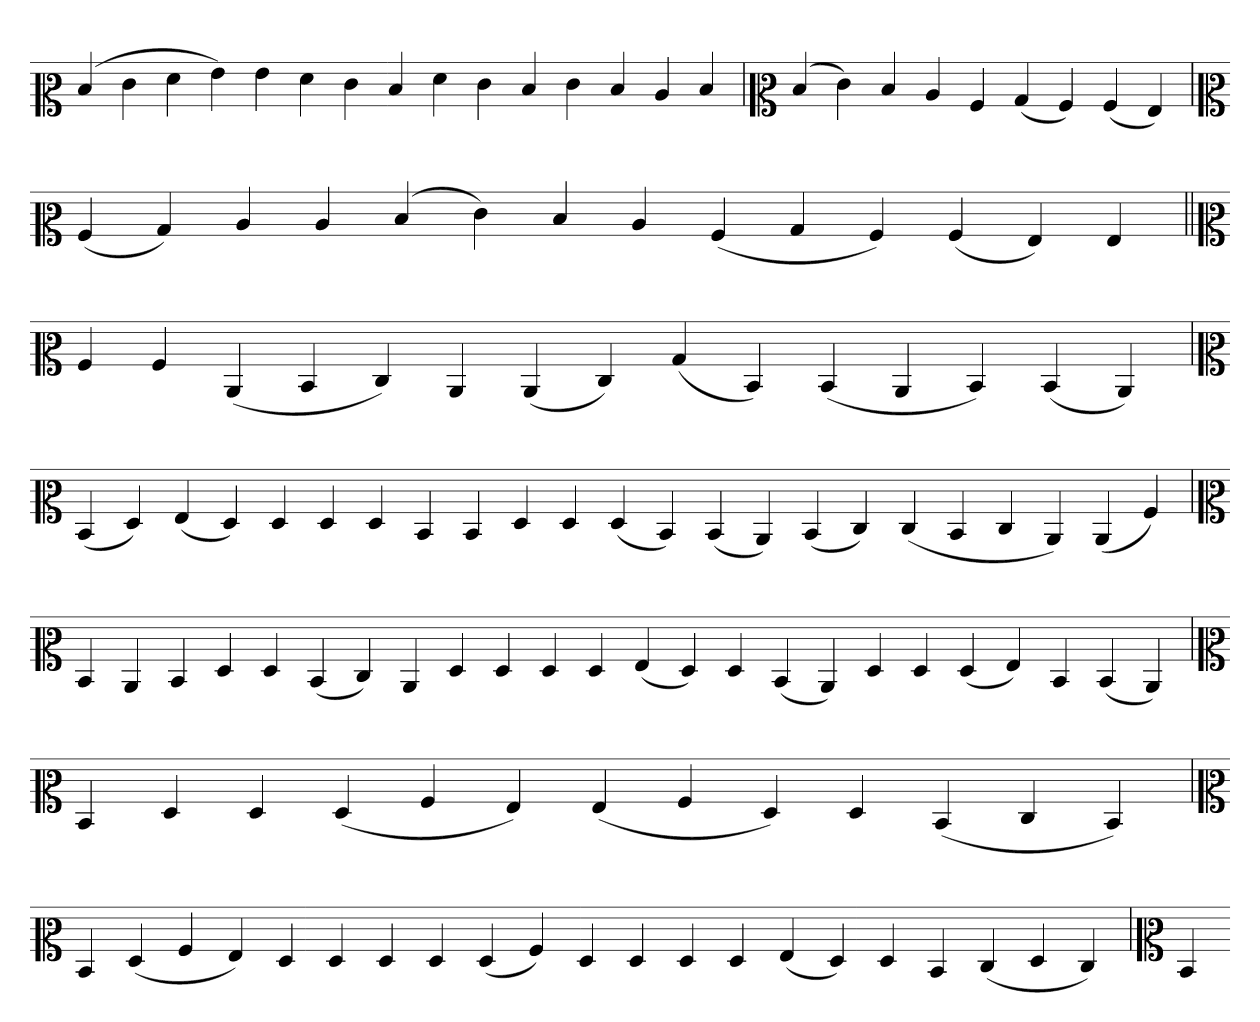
**kern
*part1
*staff1
*clefC2
=
(4d
4e
4f
4g)
4g
4f
4e
4d
4f
4e
4d
4e
4d
4c
4d
=`
*clefC2
(4d
4e)
4d
4c
4A
(4B
4A)
(4A
4G)
=`
*clefC2
(4A
4B)
4c
4c
(4d
4e)
4d
4c
(4A
4B
4A)
(4A
4G)
4G
=||
*clefC2
4A
4A
(4C
4D
4E)
4C
(4C
4E)
(4B
4D)
(4D
4C
4D)
(4D
4C)
=`
*clefC2
(4D
4F)
(4G
4F)
4F
4F
4F
4D
4D
4F
4F
(4F
4D)
(4D
4C)
(4D
4E)
(4E
4D
4E
4C)
(4C
4A)
='
*clefC2
4D
4C
4D
4F
4F
(4D
4E)
4C
4F
4F
4F
4F
(4G
4F)
4F
(4D
4C)
4F
4F
(4F
4G)
4D
(4D
4C)
=
*clefC2
4D
4F
4F
(4F
4A
4G)
(4G
4A
4F)
4F
(4D
4E
4D)
=`
*clefC2
4D
(4F
4A
4G)
4F
4F
4F
4F
(4F
4A)
4F
4F
4F
4F
(4G
4F)
4F
4D
(4E
4F
4E)
='
*clefC2
4D
=-
*-
